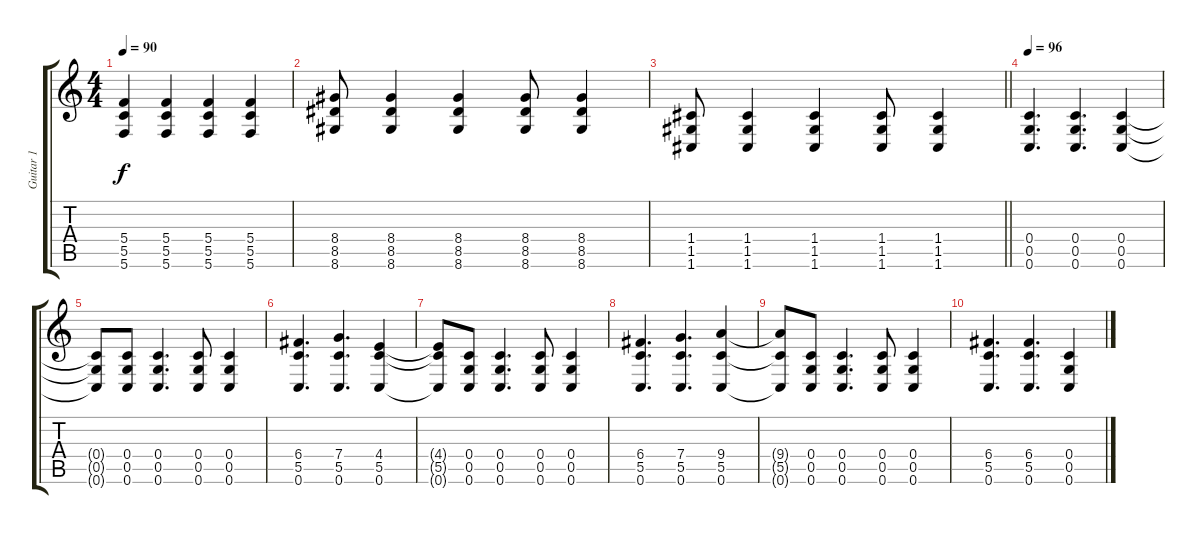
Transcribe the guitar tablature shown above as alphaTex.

\track ("Guitar 1" "Guitar 1") {instrument acousticguitarsteel}
\staff {score tabs}
\tuning (E4 C4 G3 C3 G2 C2) {hide}
\ts (4 4)
\tempo 90
\clef g2
\ks c
(5.4 5.5 5.6).4{dy f} (5.4 5.5 5.6).4 (5.4 5.5 5.6).4 (5.4 5.5 5.6).4 |
(8.4 8.5 8.6).8 (8.4 8.5 8.6).4 (8.4 8.5 8.6).4 (8.4 8.5 8.6).8 (8.4 8.5 8.6).4 |
\barLineRight lightlight
(1.4 1.5 1.6).8 (1.4 1.5 1.6).4 (1.4 1.5 1.6).4 (1.4 1.5 1.6).8 (1.4 1.5 1.6).4 |
\tempo 96
(0.4 0.5 0.6).4{d} (0.4 0.5 0.6).4{d} (0.4 0.5 0.6).4 |
(0.4{t} 0.5{t} 0.6{t}).8 (0.4 0.5 0.6).8 (0.4 0.5 0.6).4{d} (0.4 0.5 0.6).8 (0.4 0.5 0.6).4 |
(6.4 5.5 0.6).4{d} (7.4 5.5 0.6).4{d} (4.4 5.5 0.6).4 |
(4.4{t} 5.5{t} 0.6{t}).8 (0.4 0.5 0.6).8 (0.4 0.5 0.6).4{d} (0.4 0.5 0.6).8 (0.4 0.5 0.6).4 |
(6.4 5.5 0.6).4{d} (7.4 5.5 0.6).4{d} (9.4 5.5 0.6).4 |
(9.4{t} 5.5{t} 0.6{t}).8 (0.4 0.5 0.6).8 (0.4 0.5 0.6).4{d} (0.4 0.5 0.6).8 (0.4 0.5 0.6).4 |
(6.4 5.5 0.6).4{d} (6.4 5.5 0.6).4{d} (0.4 0.5 0.6).4
